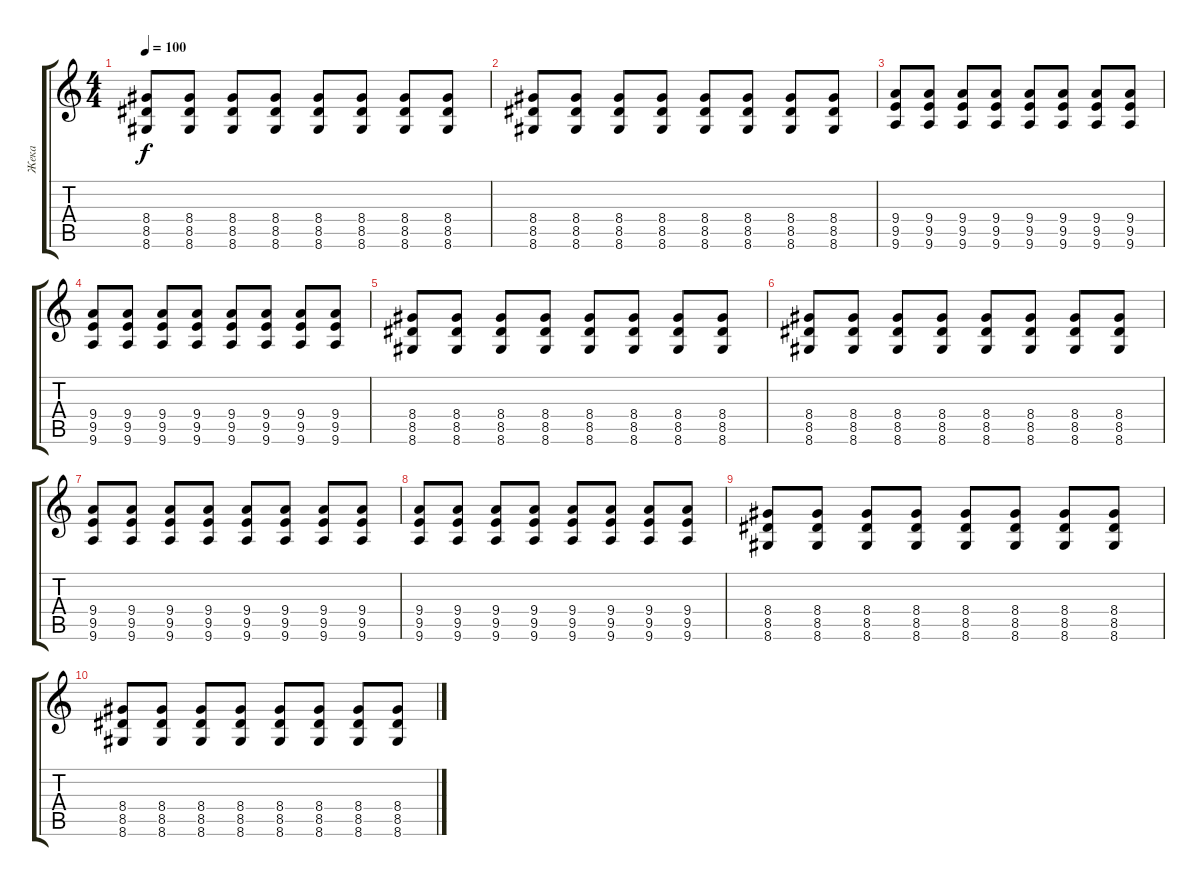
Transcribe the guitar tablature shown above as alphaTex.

\track ("Жека" "Жека") {instrument acousticguitarsteel}
\staff {score tabs}
\tuning (D4 A3 F3 C3 G2 C2) {hide}
\ts (4 4)
\tempo 100
\clef g2
\ks c
(8.4 8.5 8.6).8{dy f} (8.4 8.5 8.6).8 (8.4 8.5 8.6).8 (8.4 8.5 8.6).8 (8.4 8.5 8.6).8 (8.4 8.5 8.6).8 (8.4 8.5 8.6).8 (8.4 8.5 8.6).8 |
(8.4 8.5 8.6).8 (8.4 8.5 8.6).8 (8.4 8.5 8.6).8 (8.4 8.5 8.6).8 (8.4 8.5 8.6).8 (8.4 8.5 8.6).8 (8.4 8.5 8.6).8 (8.4 8.5 8.6).8 |
(9.4 9.5 9.6).8 (9.4 9.5 9.6).8 (9.4 9.5 9.6).8 (9.4 9.5 9.6).8 (9.4 9.5 9.6).8 (9.4 9.5 9.6).8 (9.4 9.5 9.6).8 (9.4 9.5 9.6).8 |
(9.4 9.5 9.6).8 (9.4 9.5 9.6).8 (9.4 9.5 9.6).8 (9.4 9.5 9.6).8 (9.4 9.5 9.6).8 (9.4 9.5 9.6).8 (9.4 9.5 9.6).8 (9.4 9.5 9.6).8 |
(8.4 8.5 8.6).8 (8.4 8.5 8.6).8 (8.4 8.5 8.6).8 (8.4 8.5 8.6).8 (8.4 8.5 8.6).8 (8.4 8.5 8.6).8 (8.4 8.5 8.6).8 (8.4 8.5 8.6).8 |
(8.4 8.5 8.6).8 (8.4 8.5 8.6).8 (8.4 8.5 8.6).8 (8.4 8.5 8.6).8 (8.4 8.5 8.6).8 (8.4 8.5 8.6).8 (8.4 8.5 8.6).8 (8.4 8.5 8.6).8 |
(9.4 9.5 9.6).8 (9.4 9.5 9.6).8 (9.4 9.5 9.6).8 (9.4 9.5 9.6).8 (9.4 9.5 9.6).8 (9.4 9.5 9.6).8 (9.4 9.5 9.6).8 (9.4 9.5 9.6).8 |
(9.4 9.5 9.6).8 (9.4 9.5 9.6).8 (9.4 9.5 9.6).8 (9.4 9.5 9.6).8 (9.4 9.5 9.6).8 (9.4 9.5 9.6).8 (9.4 9.5 9.6).8 (9.4 9.5 9.6).8 |
(8.4 8.5 8.6).8 (8.4 8.5 8.6).8 (8.4 8.5 8.6).8 (8.4 8.5 8.6).8 (8.4 8.5 8.6).8 (8.4 8.5 8.6).8 (8.4 8.5 8.6).8 (8.4 8.5 8.6).8 |
(8.4 8.5 8.6).8 (8.4 8.5 8.6).8 (8.4 8.5 8.6).8 (8.4 8.5 8.6).8 (8.4 8.5 8.6).8 (8.4 8.5 8.6).8 (8.4 8.5 8.6).8 (8.4 8.5 8.6).8
